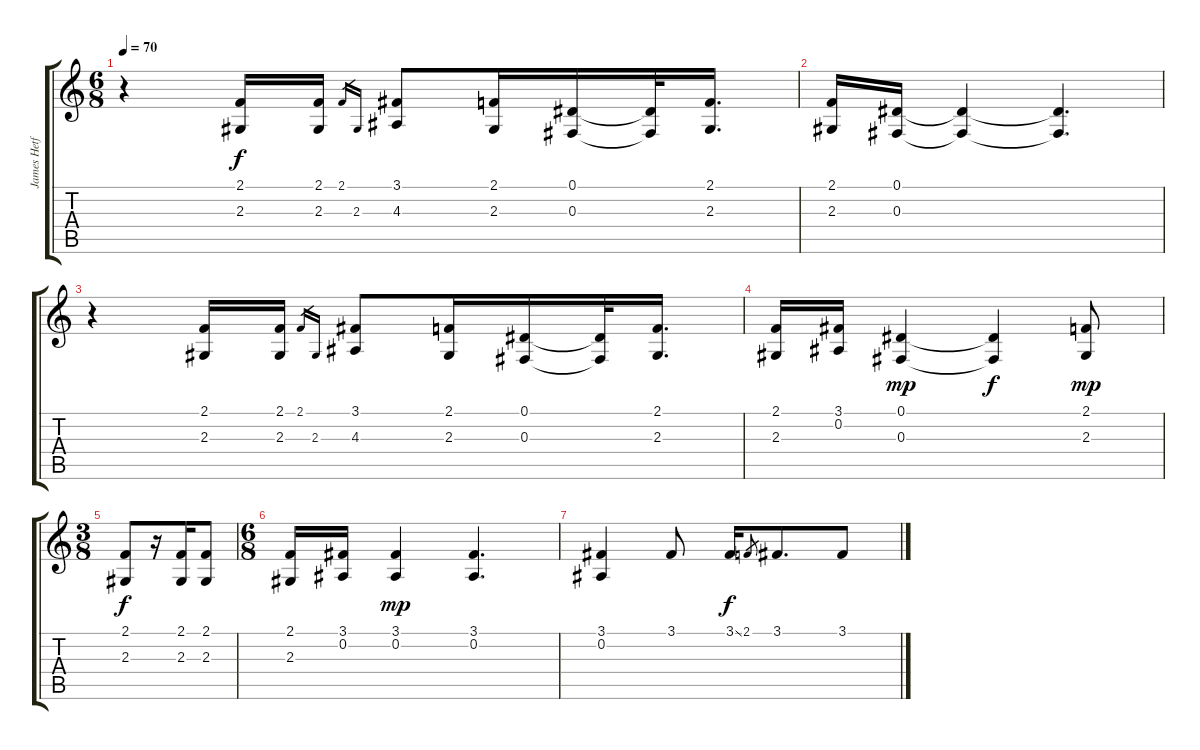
\track ("James Hetfield - Voice" "James Hetf") {instrument tenorsax}
\staff {score tabs}
\tuning (Eb4 Bb3 Gb3 Db3 Ab2 Eb2) {hide}
\ts (6 8)
\tempo 70
\clef g2
\ks c
r.4{dy f} (2.1 2.3).16 (2.1 2.3).16 2.1.16{gr} 2.3.16{gr} (3.1 4.3).8 (2.1 2.3).16 (0.1 0.3).16 (0.1{t} 0.3{t}).32 (2.1 2.3).16{d} |
(2.1 2.3).16 (0.1 0.3).16 (0.1{t} 0.3{t}).4 (0.1{t} 0.3{t}).4{d} |
r.4 (2.1 2.3).16 (2.1 2.3).16 2.1.16{gr} 2.3.16{gr} (3.1 4.3).8 (2.1 2.3).16 (0.1 0.3).16 (0.1{t} 0.3{t}).32 (2.1 2.3).16{d} |
(2.1 2.3).16 (3.1 0.2).16 (0.1 0.3).4{dy mp} (0.1{t} 0.3{t}).4{dy f} (2.1 2.3).8{dy mp} |
\ts (3 8)
(2.1 2.3).8{dy f} r.16 (2.1 2.3).16 (2.1 2.3).8 |
\ts (6 8)
(2.1 2.3).16 (3.1 0.2).16 (3.1 0.2).4{dy mp} (3.1 0.2).4{d} |
(3.1 0.2).4 3.1.8 3.1{ss}.16{dy f} 2.1.8{gr} 3.1.8{d} 3.1.8
